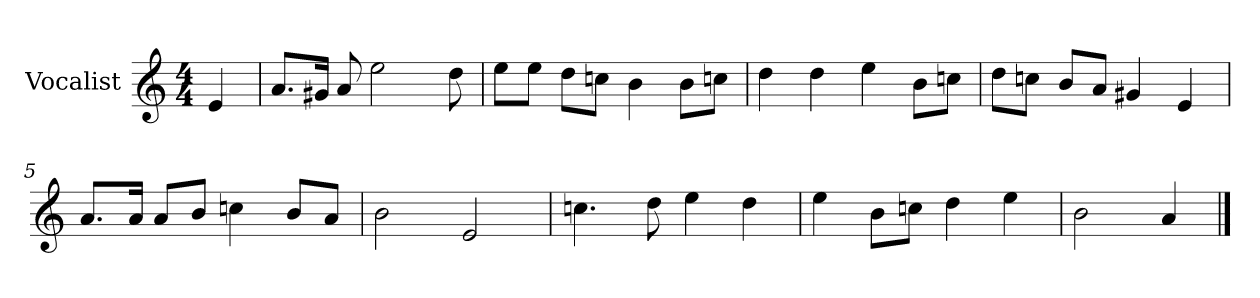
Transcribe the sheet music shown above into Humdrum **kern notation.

**kern
*part1
*staff1
*I"Vocalist
*k[]
*a:
*M4/4
=
4e
=1
8.aL
16g#XJk
8a
2ee
8dd
=2
8eeL
8eeJ
8ddL
8ccnJ
4b
8bL
8ccnJ
=3
4dd
4dd
4ee
8bL
8ccnJ
=4
8ddL
8ccnJ
8bL
8aJ
4g#X
4e
=5
8.aL
16aJk
8aL
8bJ
4ccn
8bL
8aJ
=6
2b
2e
=7
4.ccn
8dd
4ee
4dd
=8
4ee
8bL
8ccnJ
4dd
4ee
=9
2b
4a
==
*-
